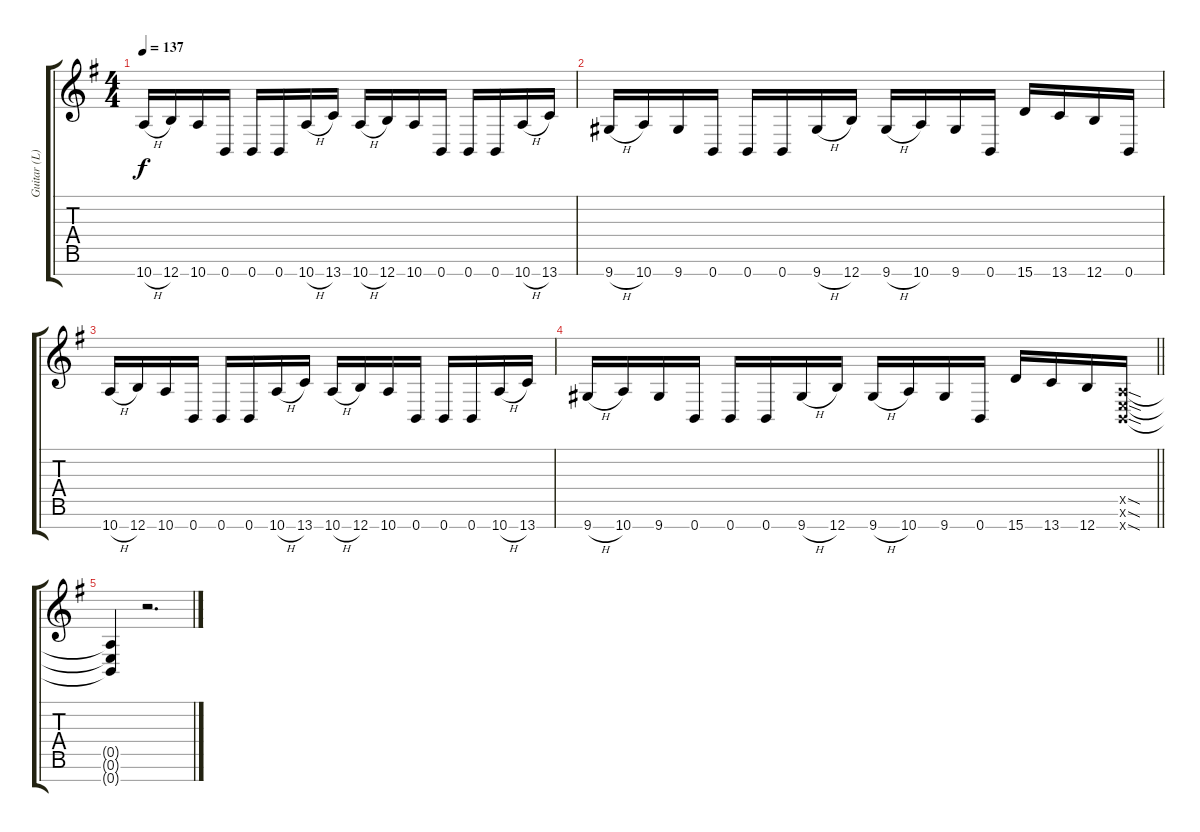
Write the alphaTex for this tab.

\track ("Guitar (L)" "Guitar (L)") {instrument distortionguitar}
\staff {score tabs}
\tuning (E4 B3 G3 D3 A2 E2 B1) {hide}
\ts (4 4)
\tempo 137
\clef g2
\ks eminor
10.7{h}.16{dy f} 12.7.16 10.7.16 0.7.16 0.7.16 0.7.16 10.7{h}.16 13.7.16 10.7{h}.16 12.7.16 10.7.16 0.7.16 0.7.16 0.7.16 10.7{h}.16 13.7.16 |
9.7{h}.16 10.7.16 9.7.16 0.7.16 0.7.16 0.7.16 9.7{h}.16 12.7.16 9.7{h}.16 10.7.16 9.7.16 0.7.16 15.7.16 13.7.16 12.7.16 0.7.16 |
10.7{h}.16 12.7.16 10.7.16 0.7.16 0.7.16 0.7.16 10.7{h}.16 13.7.16 10.7{h}.16 12.7.16 10.7.16 0.7.16 0.7.16 0.7.16 10.7{h}.16 13.7.16 |
\barLineRight lightlight
9.7{h}.16 10.7.16 9.7.16 0.7.16 0.7.16 0.7.16 9.7{h}.16 12.7.16 9.7{h}.16 10.7.16 9.7.16 0.7.16 15.7.16 13.7.16 12.7.16 (0.5{sod x} 0.6{sod x} 0.7{sod x}).16 |
(0.5{t} 0.6{t} 0.7{t}).4 r.2{d}
